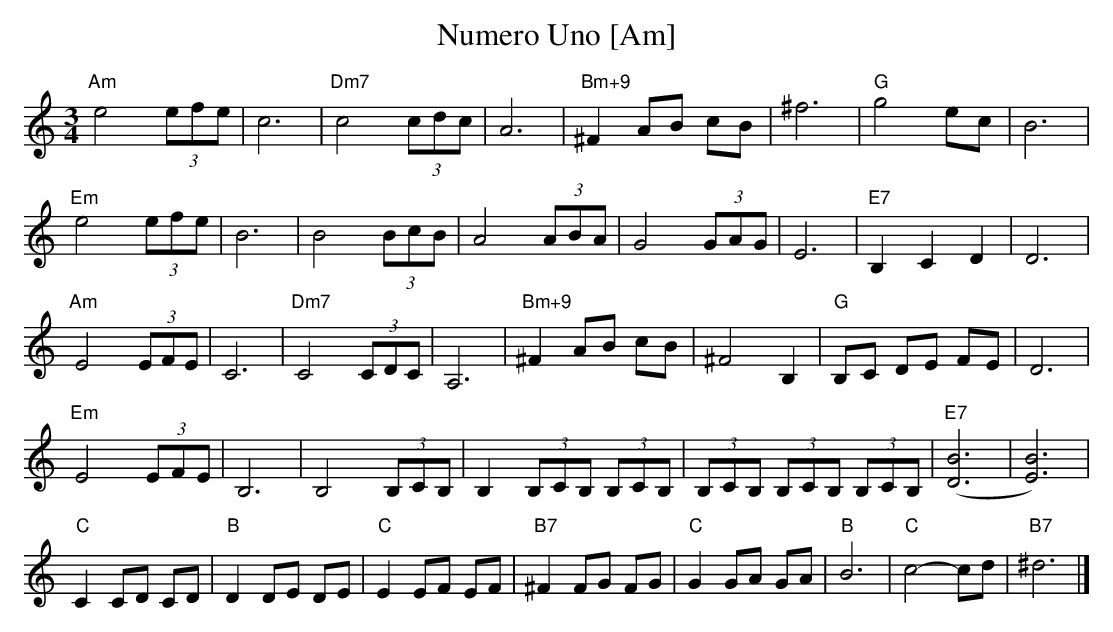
X:1
T:Numero Uno [Am]
M:3/4
L:1/8
K:Am
"Am"e4(3efe|c6|"Dm7"c4(3cdc|A6|"Bm+9"^F2AB cB|^f6|"G"g4 ec|B6|
"Em"e4(3efe|B6|B4 (3BcB|A4(3ABA|G4(3GAG|E6|"E7"B,2C2D2|D6|
"Am"E4(3EFE|C6|"Dm7"C4(3CDC|A,6|"Bm+9"^F2AB cB|^F4B,2|"G"B,C DE FE|D6|
"Em"E4(3EFE|B,6|B,4 (3B,CB,|B,2(3B,CB, (3B,CB,|(3B,CB, (3B,CB, (3B,CB,|"E7"([D6B6]|[E6B6])|
"C"C2CD CD|"B"#D2DE DE|"C"E2EF EF|"B7"^F2FG FG|"C"G2GA GA|"B"B6|"C"c4-cd|"B7"^d6|]
